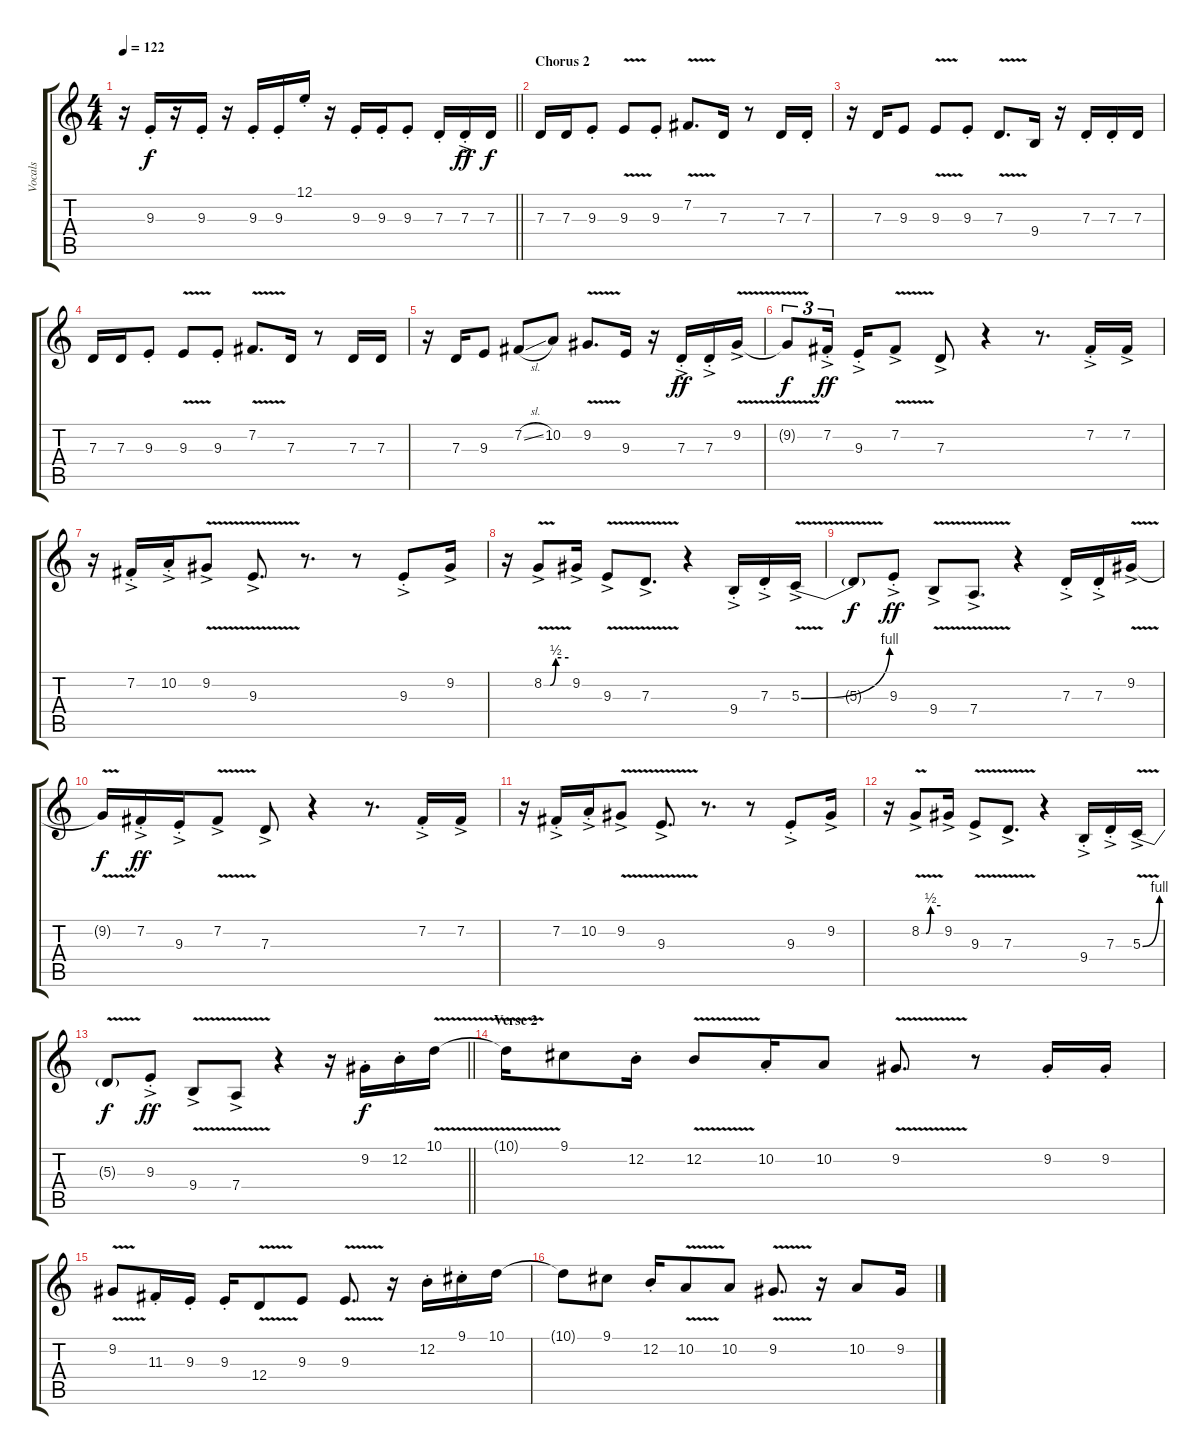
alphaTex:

\track ("Vocals" "Vocals") {instrument lead1square bank 255}
\staff {score tabs}
\tuning (E4 B3 G3 D3 A2 E2) {hide}
\ts (4 4)
\tempo 122
\clef g2
\barLineRight lightlight
\ks c
r.16{dy f} 9.3{st}.16 r.16 9.3{st}.16 r.16 9.3{st}.16 9.3{st}.16 12.1{st}.16 r.16 9.3{st}.16 9.3{st}.16 9.3{st}.8 7.3{st}.16 7.3{ac st}.16{dy ff} 7.3.16{dy f} |
\section ("" "Chorus 2")
7.3.16 7.3.16 9.3{st}.8 9.3{v}.8 9.3{st}.8 7.2{v}.8{d} 7.3.16 r.8 7.3.16 7.3{st}.16 |
r.16 7.3.16 9.3.8 9.3{v}.8 9.3{st}.8 7.3{v}.8{d} 9.4.16 r.16 7.3{st}.16 7.3{st}.16 7.3.16 |
7.3.16 7.3.16 9.3{st}.8 9.3{v}.8 9.3{st}.8 7.2{v}.8{d} 7.3.16 r.8 7.3.16 7.3.16 |
r.16 7.3.16 9.3.8 7.2{sl}.8 10.2.8 9.2{v}.8{d} 9.3.16 r.16 7.3{ac st}.16{dy ff} 7.3{ac st}.16 9.2{v ac}.16 |
9.2{t}.8{tu (3 2) dy f} 7.2{ac st}.16{tu (3 2) dy ff beam splitsecondary} 9.3{ac st}.16 7.2{v ac}.8 7.3{ac}.8 r.4 r.8{d} 7.2{ac st}.16 7.2{ac}.16 |
r.16 7.2{ac st}.16 10.2{ac st}.16 9.2{v ac}.8 9.3{v ac}.8{d} r.8{d} r.8 9.3{ac st}.8 9.2{ac}.16 |
r.16 8.2{be (custom 0 0 15 0 29 2 60 2) v ac}.8 9.2{ac}.16 9.3{v ac}.8 7.3{v ac}.8{d} r.4 9.4{ac st}.16 7.3{ac st}.16 5.3{be (bend 0 0 60 4) v ac}.16 |
5.3{t}.8{dy f} 9.3{ac st}.8{dy ff} 9.4{v ac}.8 7.4{v ac}.8{d} r.4 7.3{ac st}.16 7.3{ac st}.16 9.2{v ac}.16 |
9.2{t}.16{dy f} 7.2{ac st}.16{dy ff} 9.3{ac st}.16 7.2{v ac}.8 7.3{ac}.8 r.4 r.8{d} 7.2{ac st}.16 7.2{ac}.16 |
r.16 7.2{ac st}.16 10.2{ac st}.16 9.2{v ac}.8 9.3{v ac}.8{d} r.8{d} r.8 9.3{ac st}.8 9.2{ac}.16 |
r.16 8.2{be (custom 0 0 15 0 29 2 60 2) v ac}.8 9.2{ac}.16 9.3{v ac}.8 7.3{v ac}.8{d} r.4 9.4{ac st}.16 7.3{ac st}.16 5.3{be (bend 0 0 60 4) v ac}.16 |
\barLineRight lightlight
5.3{t}.8{dy f} 9.3{ac st}.8{dy ff} 9.4{v ac}.8 7.4{v ac}.8 r.4 r.16 9.2{st}.16{dy f} 12.2{st}.16 10.1{v}.16 |
\section ("" "Verse 2")
10.1{t}.16 9.1.8 12.2{st}.16 12.2{v}.8 10.2{st}.16 10.2.8 9.2{v}.8{d} r.8 9.2{st}.16 9.2{st}.16 |
9.2{v}.8 11.3{st}.16 9.3{st}.16 9.3{st}.16 12.4{v}.8 9.3.8 9.3{v}.8{d} r.16 12.2{st}.16 9.1{st}.16 10.1.16 |
10.1{t}.8 9.1.8 12.2{st}.16 10.2{v}.8 10.2.8 9.2{v}.8{d} r.16 10.2.8 9.2.16
